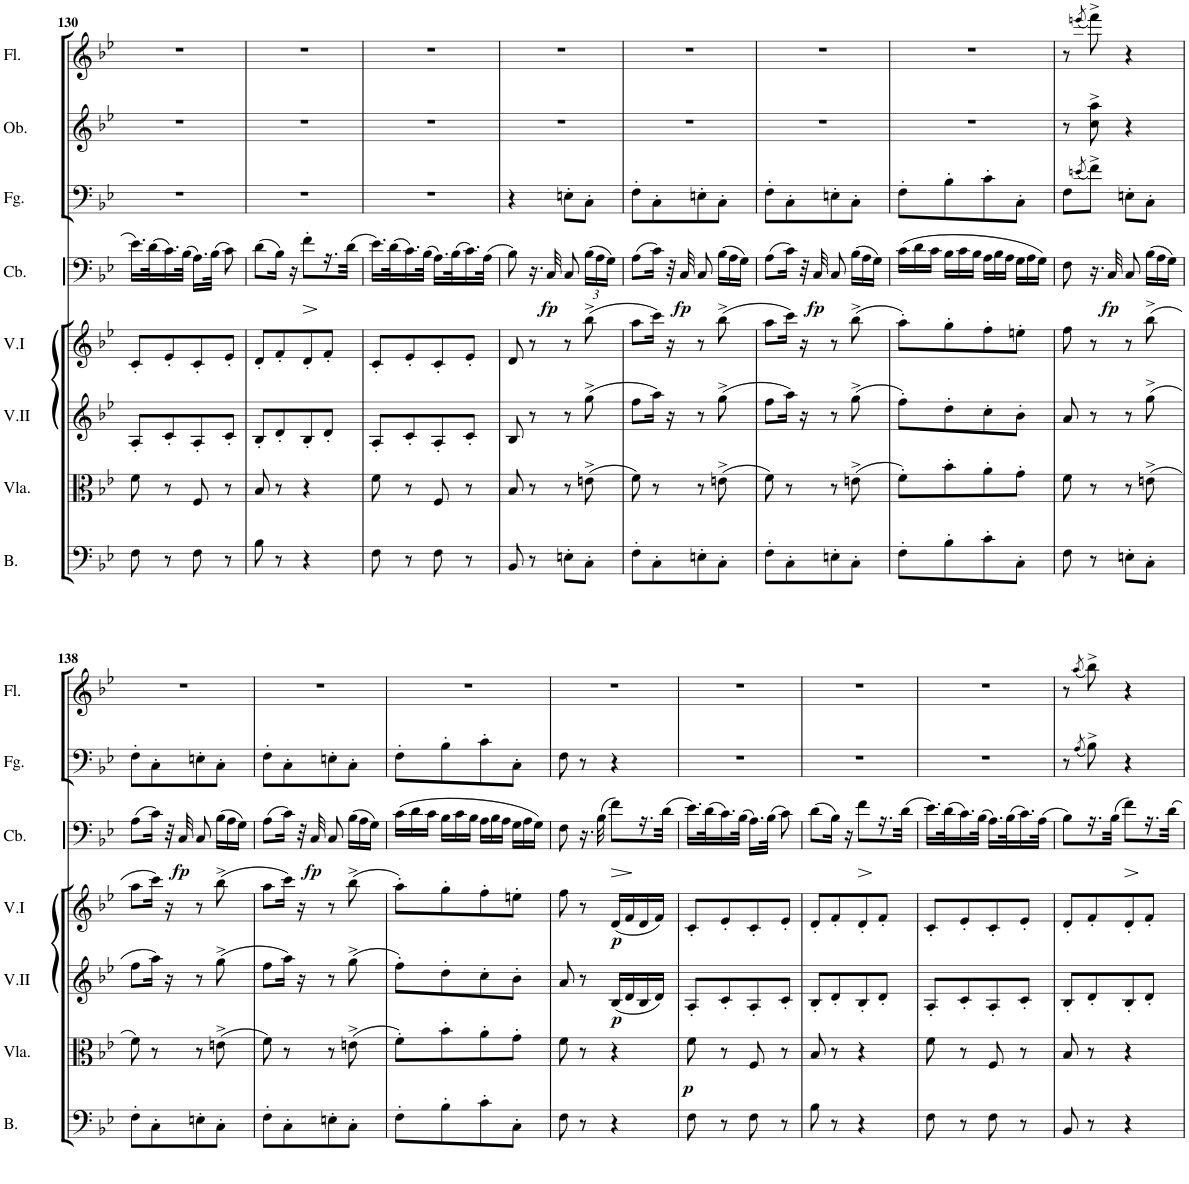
**kern	**kern	**dynam	**kern	**dynam	**kern	**dynam	**kern	**dynam	**kern	**kern	**kern
*part8	*part7	*part7	*part6	*part6	*part5	*part5	*part4	*part4	*part3	*part2	*part1
*staff8	*staff7	*staff7	*staff6	*staff6	*staff5	*staff5	*staff4	*staff4	*staff3	*staff2	*staff1
*I"Violoncello e Basso	*I"Viola	*	*I"Violino II	*	*I"Violino I	*	*I"Contrabbasso Principale	*	*I"Fagotto	*I"Oboi 1,2	*I"Flauto
*I'B.	*I'Vla.	*	*I'V.II	*	*I'V.I	*	*I'Cb.	*	*I'Fg.	*I'Ob.	*I'Fl.
!!LO:PB:g=z
*clefF4	*clefC3	*	*clefG2	*	*clefG2	*	*clefF4	*	*clefF4	*clefG2	*clefG2
*Trd7c12	*	*	*	*	*	*	*Trd7c12	*	*	*	*
*k[b-e-]	*k[b-e-]	*	*k[b-e-]	*	*k[b-e-]	*	*k[b-e-]	*	*k[b-e-]	*k[b-e-]	*k[b-e-]
*M2/4	*M2/4	*	*M2/4	*	*M2/4	*	*M2/4	*	*M2/4	*M2/4	*M2/4
=130	=130	=130	=130	=130	=130	=130	=130	=130	=130	=130	=130
8F\	8f\	.	8A'/L	.	8c'/L	.	16.e-\LL	.	2r	2r	2r
.	.	.	.	.	.	.	(32d\K	.	.	.	.
8r	8r	.	8c'/	.	8e-'/	.	16.c\)	.	.	.	.
.	.	.	.	.	.	.	(32B-\JJk	.	.	.	.
8F\	8F/	.	8A'/	.	8c'/	.	16.A\LL)	.	.	.	.
.	.	.	.	.	.	.	(32B-\JJk	.	.	.	.
8r	8r	.	8c'/J	.	8e-'/J	.	8c\)	.	.	.	.
=131	=131	=131	=131	=131	=131	=131	=131	=131	=131	=131	=131
8B-\	8B-/	.	8B-'/L	.	8d'/L	.	(8d\L	.	2r	2r	2r
8r	8r	.	8d'/	.	8f'/	.	16B-\Jk)	.	.	.	.
.	.	.	.	.	.	.	16r	.	.	.	.
!	!	!	!	!	!	!	!	!LO:HP:b	!	!	!
4r	4r	.	8B-'/	.	8d'/	.	8f'\L	>	.	.	.
.	.	.	8d'/J	.	8f'/J	.	16.r	]	.	.	.
.	.	.	.	.	.	.	(32d\JJk	.	.	.	.
=132	=132	=132	=132	=132	=132	=132	=132	=132	=132	=132	=132
8F\	8f\	.	8A'/L	.	8c'/L	.	16.e-\LL)	.	2r	2r	2r
.	.	.	.	.	.	.	(32d\K	.	.	.	.
8r	8r	.	8c'/	.	8e-'/	.	16.c\)	.	.	.	.
.	.	.	.	.	.	.	(32B-\JJk	.	.	.	.
8F\	8F/	.	8A'/	.	8c'/	.	16.A\LL)	.	.	.	.
.	.	.	.	.	.	.	(32B-\K	.	.	.	.
8r	8r	.	8c'/J	.	8e-'/J	.	16.c\)	.	.	.	.
.	.	.	.	.	.	.	(32A\JJk	.	.	.	.
=133	=133	=133	=133	=133	=133	=133	=133	=133	=133	=133	=133
8BB-/	8B-/	.	8B-/	.	8d/	.	8B-\)	.	4r	2r	2r
8r	8r	.	8r	.	8r	.	16.r	.	.	.	.
!	!	!	!	!	!	!	!	!LO:DY:b	!	!	!
.	.	.	.	.	.	.	32C/	fp	.	.	.
8En'\L	8r	.	8r	.	8r	.	8C/	.	8En'\L	.	.
*	*	*	*	*	*	*	*Xbrackettup	*	*	*	*
8C'\J	(8en^\	.	(8gg^\	.	(8bb-^\	.	(24B-\LL	.	8C'\J	.	.
.	.	.	.	.	.	.	24A\	.	.	.	.
.	.	.	.	.	.	.	24G\JJ)	.	.	.	.
=134	=134	=134	=134	=134	=134	=134	=134	=134	=134	=134	=134
8F'\L	8f\)	.	8ff\L	.	8aa\L	.	(8A\L	.	8F'\L	2r	2r
8C'\	8r	.	16aa\Jk)	.	16ccc\Jk)	.	16c\Jk)	.	8C'\	.	.
.	.	.	16r	.	16r	.	32r	.	.	.	.
!	!	!	!	!	!	!	!	!LO:DY:b	!	!	!
.	.	.	.	.	.	.	32C/	fp	.	.	.
8En'\	8r	.	8r	.	8r	.	8C/	.	8En'\	.	.
*	*	*	*	*	*	*	*Xtuplet	*	*	*	*
8C'\J	(8en^\	.	(8gg^\	.	(8bb-^\	.	(24B-\LL	.	8C'\J	.	.
.	.	.	.	.	.	.	24A\	.	.	.	.
.	.	.	.	.	.	.	24G\JJ)	.	.	.	.
=135	=135	=135	=135	=135	=135	=135	=135	=135	=135	=135	=135
8F'\L	8f\)	.	8ff\L	.	8aa\L	.	(8A\L	.	8F'\L	2r	2r
8C'\	8r	.	16aa\Jk)	.	16ccc\Jk)	.	16c\Jk)	.	8C'\	.	.
.	.	.	16r	.	16r	.	32r	.	.	.	.
!	!	!	!	!	!	!	!	!LO:DY:b	!	!	!
.	.	.	.	.	.	.	32C/	fp	.	.	.
8En'\	8r	.	8r	.	8r	.	8C/	.	8En'\	.	.
8C'\J	(8en^\	.	(8gg^\	.	(8bb-^\	.	(24B-\LL	.	8C'\J	.	.
.	.	.	.	.	.	.	24A\	.	.	.	.
.	.	.	.	.	.	.	24G\JJ)	.	.	.	.
=136	=136	=136	=136	=136	=136	=136	=136	=136	=136	=136	=136
8F'\L	8f'\L)	.	8ff'\L)	.	8aa'\L)	.	(24c\LL	.	8F'\L	2r	2r
.	.	.	.	.	.	.	24d\	.	.	.	.
.	.	.	.	.	.	.	24c\JJ	.	.	.	.
8B-'\	8b-'\	.	8dd'\	.	8gg'\	.	24B-\LL	.	8B-'\	.	.
.	.	.	.	.	.	.	24c\	.	.	.	.
.	.	.	.	.	.	.	24B-\JJ	.	.	.	.
8c'\	8a'\	.	8cc'\	.	8ff'\	.	24A\LL	.	8c'\	.	.
.	.	.	.	.	.	.	24B-\	.	.	.	.
.	.	.	.	.	.	.	24A\JJ	.	.	.	.
8C'\J	8g'\J	.	8b-'\J	.	8een'\J	.	24G\LL	.	8C'\J	.	.
.	.	.	.	.	.	.	24A\	.	.	.	.
.	.	.	.	.	.	.	24G\JJ)	.	.	.	.
=137	=137	=137	=137	=137	=137	=137	=137	=137	=137	=137	=137
8F\	8f\	.	8a/	.	8ff\	.	8F\	.	8F\L	8r	8r
.	.	.	.	.	.	.	.	.	(8qen/	.	(8qeeen/
8r	8r	.	8r	.	8r	.	16.r	.	8f^\J)	8cc\^ 8aa\^	8fff^\)
!	!	!	!	!	!	!	!	!LO:DY:b	!	!	!
.	.	.	.	.	.	.	32C/	fp	.	.	.
8En'\L	8r	.	8r	.	8r	.	8C/	.	8En'\L	4r	4r
8C'\J	(8en^\	.	(8gg^\	.	(8bb-^\	.	(24B-\LL	.	8C'\J	.	.
.	.	.	.	.	.	.	24A\	.	.	.	.
.	.	.	.	.	.	.	24G\JJ)	.	.	.	.
!!LO:LB:g=z
=138	=138	=138	=138	=138	=138	=138	=138	=138	=138	=138	=138
8F'\L	8f\)	.	8ff\L	.	8aa\L	.	(8A\L	.	8F'\L	2r	2r
8C'\	8r	.	16aa\Jk)	.	16ccc\Jk)	.	16c\Jk)	.	8C'\	.	.
.	.	.	16r	.	16r	.	32r	.	.	.	.
!	!	!	!	!	!	!	!	!LO:DY:b	!	!	!
.	.	.	.	.	.	.	32C/	fp	.	.	.
8En'\	8r	.	8r	.	8r	.	8C/	.	8En'\	.	.
8C'\J	(8en^\	.	(8gg^\	.	(8bb-^\	.	(24B-\LL	.	8C'\J	.	.
.	.	.	.	.	.	.	24A\	.	.	.	.
.	.	.	.	.	.	.	24G\JJ)	.	.	.	.
=139	=139	=139	=139	=139	=139	=139	=139	=139	=139	=139	=139
8F'\L	8f\)	.	8ff\L	.	8aa\L	.	(8A\L	.	8F'\L	2r	2r
8C'\	8r	.	16aa\Jk)	.	16ccc\Jk)	.	16c\Jk)	.	8C'\	.	.
.	.	.	16r	.	16r	.	32r	.	.	.	.
!	!	!	!	!	!	!	!	!LO:DY:b	!	!	!
.	.	.	.	.	.	.	32C/	fp	.	.	.
8En'\	8r	.	8r	.	8r	.	8C/	.	8En'\	.	.
8C'\J	(8en^\	.	(8gg^\	.	(8bb-^\	.	(24B-\LL	.	8C'\J	.	.
.	.	.	.	.	.	.	24A\	.	.	.	.
.	.	.	.	.	.	.	24G\JJ)	.	.	.	.
=140	=140	=140	=140	=140	=140	=140	=140	=140	=140	=140	=140
8F'\L	8f'\L)	.	8ff'\L)	.	8aa'\L)	.	(24c\LL	.	8F'\L	2r	2r
.	.	.	.	.	.	.	24d\	.	.	.	.
.	.	.	.	.	.	.	24c\JJ	.	.	.	.
8B-'\	8b-'\	.	8dd'\	.	8gg'\	.	24B-\LL	.	8B-'\	.	.
.	.	.	.	.	.	.	24c\	.	.	.	.
.	.	.	.	.	.	.	24B-\JJ	.	.	.	.
8c'\	8a'\	.	8cc'\	.	8ff'\	.	24A\LL	.	8c'\	.	.
.	.	.	.	.	.	.	24B-\	.	.	.	.
.	.	.	.	.	.	.	24A\JJ	.	.	.	.
8C'\J	8g'\J	.	8b-'\J	.	8een'\J	.	24G\LL	.	8C'\J	.	.
.	.	.	.	.	.	.	24A\	.	.	.	.
.	.	.	.	.	.	.	24G\JJ)	.	.	.	.
=141	=141	=141	=141	=141	=141	=141	=141	=141	=141	=141	=141
8F\	8f\	.	8a/	.	8ff\	.	8F\	.	8F\	2r	2r
8r	8r	.	8r	.	8r	.	16.r	.	8r	.	.
.	.	.	.	.	.	.	(32B-\	.	.	.	.
!	!	!	!	!LO:DY:b	!	!LO:DY:b	!	!LO:HP:b	!	!	!
4r	4r	.	(16B-/LL	p	(16d/LL	p	8f\L)	>	4r	.	.
.	.	.	16d/	.	16f/	.	.	.	.	.	.
.	.	.	16B-/	.	16d/	.	16.r	]	.	.	.
.	.	.	16d/JJ)	.	16f/JJ)	.	.	.	.	.	.
.	.	.	.	.	.	.	(32d\JJk	.	.	.	.
=142	=142	=142	=142	=142	=142	=142	=142	=142	=142	=142	=142
!	!	!LO:DY:b	!	!	!	!	!	!	!	!	!
8F\	8f\	p	8A'/L	.	8c'/L	.	16.e-\LL)	.	2r	2r	2r
.	.	.	.	.	.	.	(32d\K	.	.	.	.
8r	8r	.	8c'/	.	8e-'/	.	16.c\)	.	.	.	.
.	.	.	.	.	.	.	(32B-\JJk	.	.	.	.
8F\	8F/	.	8A'/	.	8c'/	.	16.A\LL)	.	.	.	.
.	.	.	.	.	.	.	(32B-\JJk	.	.	.	.
8r	8r	.	8c'/J	.	8e-'/J	.	8c\)	.	.	.	.
=143	=143	=143	=143	=143	=143	=143	=143	=143	=143	=143	=143
8B-\	8B-/	.	8B-'/L	.	8d'/L	.	(8d\L	.	2r	2r	2r
8r	8r	.	8d'/	.	8f'/	.	16B-\Jk)	.	.	.	.
.	.	.	.	.	.	.	16r	.	.	.	.
!	!	!	!	!	!	!	!	!LO:HP:b	!	!	!
4r	4r	.	8B-'/	.	8d'/	.	8f\L	>	.	.	.
.	.	.	8d'/J	.	8f'/J	.	16.r	]	.	.	.
.	.	.	.	.	.	.	(32d\JJk	.	.	.	.
=144	=144	=144	=144	=144	=144	=144	=144	=144	=144	=144	=144
8F\	8f\	.	8A'/L	.	8c'/L	.	16.e-\LL)	.	2r	2r	2r
.	.	.	.	.	.	.	(32d\K	.	.	.	.
8r	8r	.	8c'/	.	8e-'/	.	16.c\)	.	.	.	.
.	.	.	.	.	.	.	(32B-\JJk	.	.	.	.
8F\	8F/	.	8A'/	.	8c'/	.	16.A\LL)	.	.	.	.
.	.	.	.	.	.	.	(32B-\K	.	.	.	.
8r	8r	.	8c'/J	.	8e-'/J	.	16.c\)	.	.	.	.
.	.	.	.	.	.	.	(32A\JJk	.	.	.	.
=145	=145	=145	=145	=145	=145	=145	=145	=145	=145	=145	=145
8BB-/	8B-/	.	8B-'/L	.	8d'/L	.	8B-\L)	.	8r	2r	8r
.	.	.	.	.	.	.	.	.	(8qA/	.	(8qaa/
8r	8r	.	8d'/	.	8f'/	.	16.r	.	8B-^\)	.	8bb-^\)
.	.	.	.	.	.	.	(32B-\JJk	.	.	.	.
!	!	!	!	!	!	!	!	!LO:HP:b	!	!	!
4r	4r	.	8B-'/	.	8d'/	.	8f\L)	>	4r	.	4r
.	.	.	8d'/J	.	8f'/J	.	16.r	]	.	.	.
.	.	.	.	.	.	.	32d\JJk	.	.	.	.
=	=	=	=	=	=	=	=	=	=	=	=
*-	*-	*-	*-	*-	*-	*-	*-	*-	*-	*-	*-
